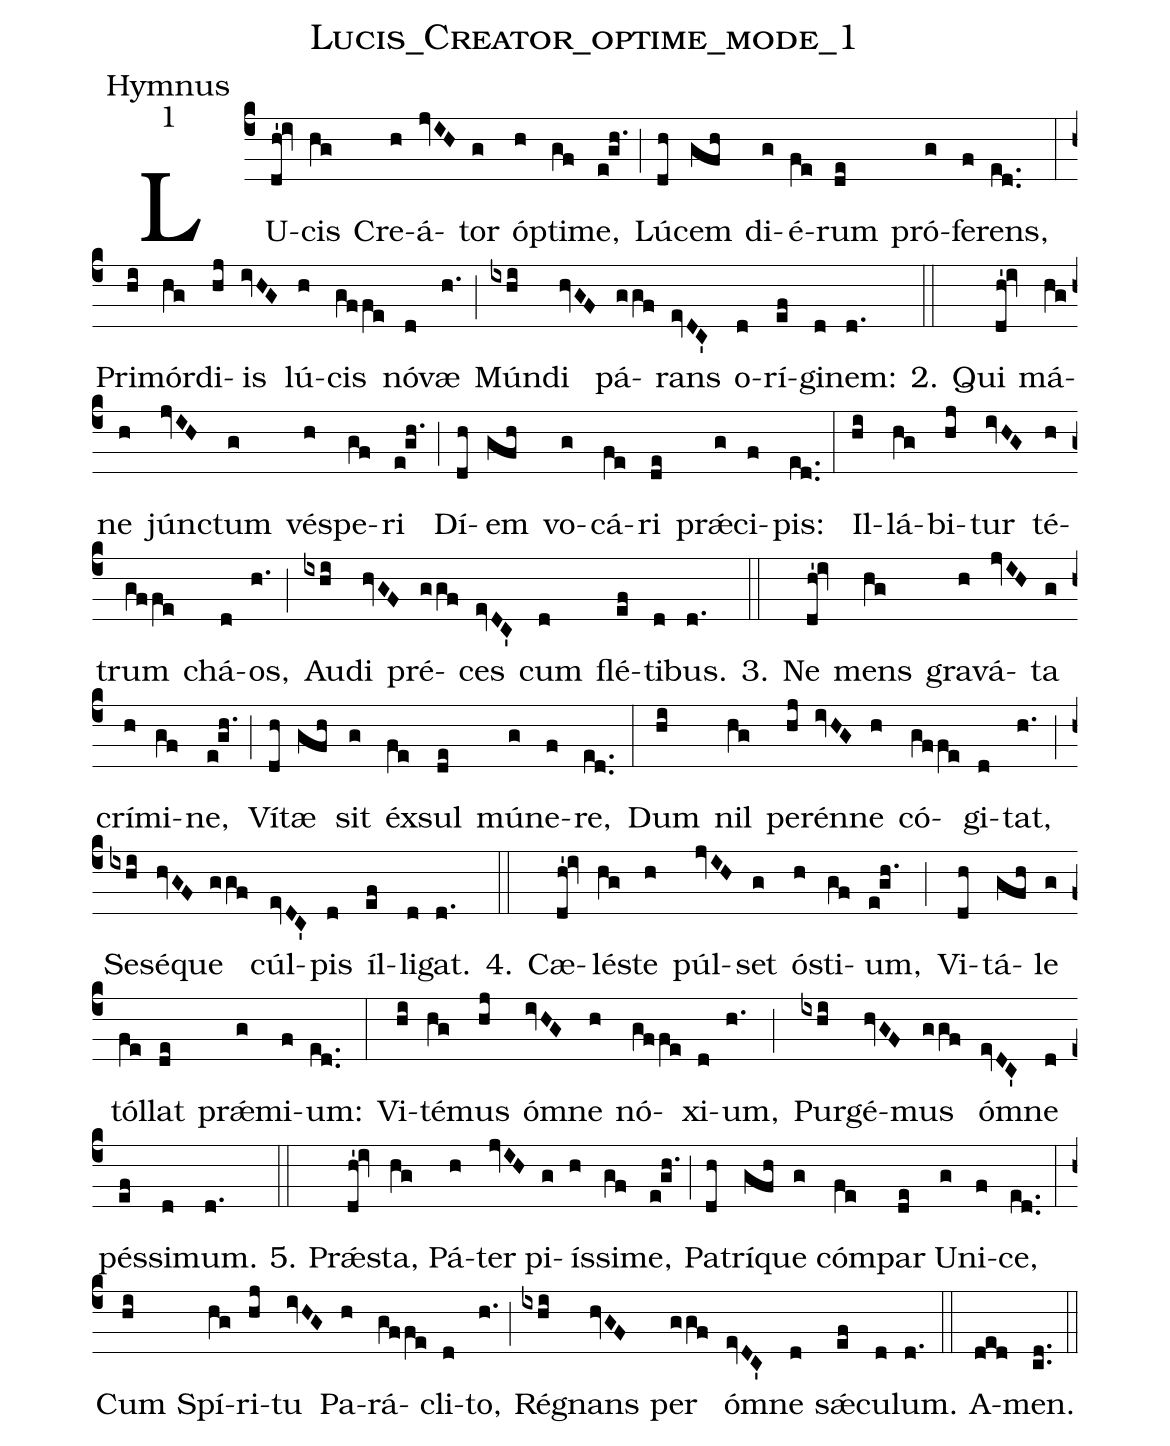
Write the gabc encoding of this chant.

name:Lucis_Creator_optime_mode_1;
office-part:Hymnus;
mode:1;
%%
(c4) LU(dh'!iv)cis(hg) Cre(h)á(jvIH)tor(g) óp(h)ti(gf)me,(e!gh.) (;) Lú(dh)cem(gfh) di(g)é(fe)rum(de) pró(g)fe(f)rens,(ed..) (:) Pri(hi)mór(hg)di(hj)is(ivHG) lú(h)cis(gffe) nó(d)væ(h.) (;) Mún(ixhi)di(hvGF) pá(ggf)rans(evDC') o(d)rí(ef)gi(d)nem:(d.)

2.(::) Qui(dh'!iv) má(hg)ne(h) jún(jvIH)ctum(g) vé(h)spe(gf)ri(e!gh.) (;) Dí(dh)em(gfh) vo(g)cá(fe)ri(de) prǽ(g)ci(f)pis:(ed..) (:) Il(hi)lá(hg)bi(hj)tur(ivHG) té(h)trum(gffe) chá(d)os,(h.) (;) Au(ixhi)di(hvGF) pré(ggf)ces(evDC') cum(d) flé(ef)ti(d)bus.(d.)

 3.(::) Ne(dh'!iv) mens(hg) gra(h)vá(jvIH)ta(g) crí(h)mi(gf)ne,(e!gh.) (;) Ví(dh)tæ(gfh) sit(g) éx(fe)sul(de) mú(g)ne(f)re,(ed..) (:) Dum(hi) nil(hg) pe(hj)rén(ivHG)ne(h) có(gffe)gi(d)tat,(h.) (;) Se(ixhi)sé(hvGF)que(ggf) cúl(evDC')pis(d) íl(ef)li(d)gat.(d.)

 4.(::) Cæ(dh'!iv)lé(hg)ste(h) púl(jvIH)set(g) ó(h)sti(gf)um,(e!gh.) (;) Vi(dh)tá(gfh)le(g) tól(fe)lat(de) prǽ(g)mi(f)um:(ed..) (:) Vi(hi)té(hg)mus(hj) ó(ivHG)mne(h) nó(gffe)xi(d)um,(h.) (;) Pur(ixhi)gé(hvGF)mus(ggf) ó(evDC')mne(d) pés(ef)si(d)mum.(d.)

  5.(::) Prǽ(dh'!iv)sta,(hg) Pá(h)ter(jvIH) pi(g)ís(h)si(gf)me,(e!gh.) (;) Pa(dh)trí(gfh)que(g) cóm(fe)par(de) U(g)ni(f)ce,(ed..) (:) Cum(hi) Spí(hg)ri(hj)tu(ivHG) Pa(h)rá(gffe)cli(d)to,(h.) (;) Ré(ixhi)gnans(hvGF) per(ggf) ó(evDC')mne(d) sǽ(ef)cu(d)lum.(d.) (::) A(ded)men.(cd..) (::)
